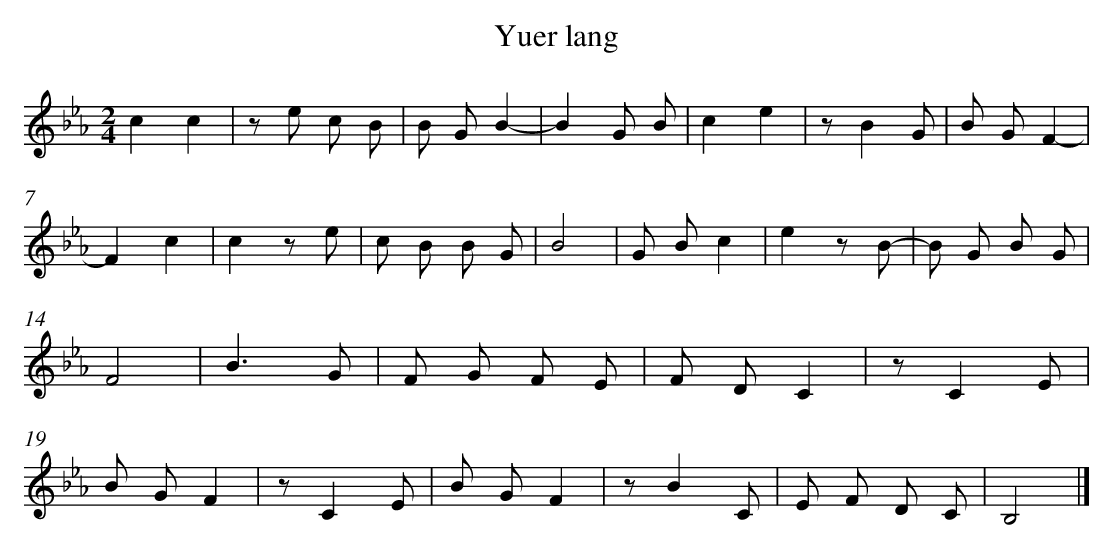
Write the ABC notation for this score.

X:1
T: Yuer lang
L: 1/8
M: 2/4
K: Eb
c2c2 [I:setbarnb 1]|
z e c B |
B GB2- |
B2G B |
c2e2 |
zB2G |
B GF2- |
F2c2 |
c2z e |
c B B G |
B4 |
G Bc2 |
e2z B- |
B G B G |
F4 |
B3G |
F G F E |
F DC2 |
zC2E |
B GF2 |
zC2E |
B GF2 |
zB2C |
E F D C |
B,4 |]
